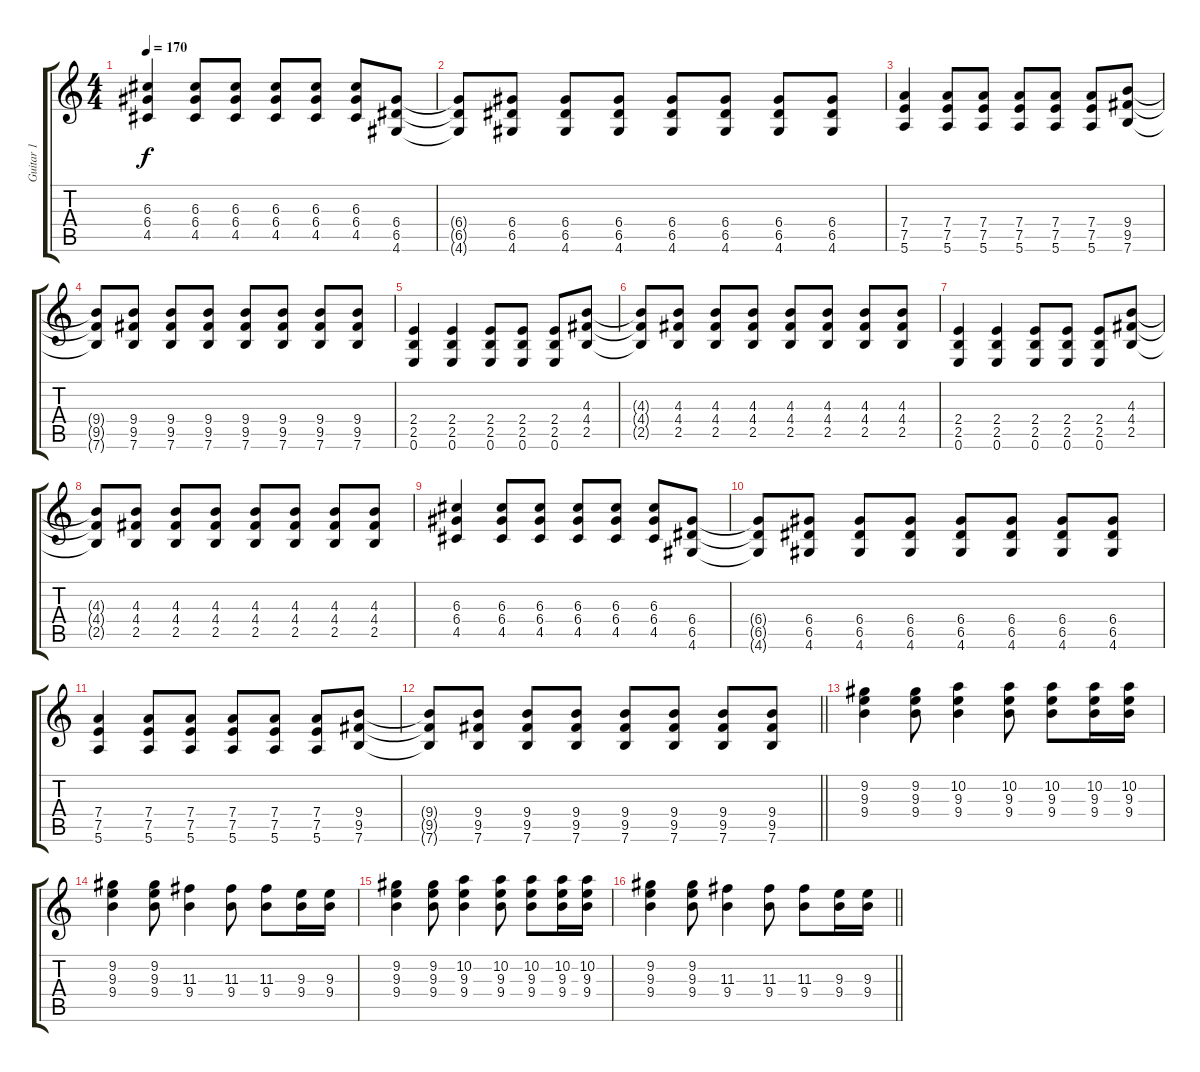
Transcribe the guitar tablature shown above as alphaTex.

\track ("Guitar 1" "Guitar 1") {instrument overdrivenguitar}
\staff {score tabs}
\tuning (E4 B3 G3 D3 A2 E2) {hide}
\ts (4 4)
\tempo 170
\clef g2
\ks c
(6.3 6.4 4.5).4{dy f} (6.3 6.4 4.5).8 (6.3 6.4 4.5).8 (6.3 6.4 4.5).8 (6.3 6.4 4.5).8 (6.3 6.4 4.5).8 (6.4 6.5 4.6).8 |
(6.4{t} 6.5{t} 4.6{t}).8 (6.4 6.5 4.6).8 (6.4 6.5 4.6).8 (6.4 6.5 4.6).8 (6.4 6.5 4.6).8 (6.4 6.5 4.6).8 (6.4 6.5 4.6).8 (6.4 6.5 4.6).8 |
(7.4 7.5 5.6).4 (7.4 7.5 5.6).8 (7.4 7.5 5.6).8 (7.4 7.5 5.6).8 (7.4 7.5 5.6).8 (7.4 7.5 5.6).8 (9.4 9.5 7.6).8 |
(9.4{t} 9.5{t} 7.6{t}).8 (9.4 9.5 7.6).8 (9.4 9.5 7.6).8 (9.4 9.5 7.6).8 (9.4 9.5 7.6).8 (9.4 9.5 7.6).8 (9.4 9.5 7.6).8 (9.4 9.5 7.6).8 |
(2.4 2.5 0.6).4 (2.4 2.5 0.6).4 (2.4 2.5 0.6).8 (2.4 2.5 0.6).8 (2.4 2.5 0.6).8 (4.3 4.4 2.5).8 |
(4.3{t} 4.4{t} 2.5{t}).8 (4.3 4.4 2.5).8 (4.3 4.4 2.5).8 (4.3 4.4 2.5).8 (4.3 4.4 2.5).8 (4.3 4.4 2.5).8 (4.3 4.4 2.5).8 (4.3 4.4 2.5).8 |
(2.4 2.5 0.6).4 (2.4 2.5 0.6).4 (2.4 2.5 0.6).8 (2.4 2.5 0.6).8 (2.4 2.5 0.6).8 (4.3 4.4 2.5).8 |
(4.3{t} 4.4{t} 2.5{t}).8 (4.3 4.4 2.5).8 (4.3 4.4 2.5).8 (4.3 4.4 2.5).8 (4.3 4.4 2.5).8 (4.3 4.4 2.5).8 (4.3 4.4 2.5).8 (4.3 4.4 2.5).8 |
(6.3 6.4 4.5).4 (6.3 6.4 4.5).8 (6.3 6.4 4.5).8 (6.3 6.4 4.5).8 (6.3 6.4 4.5).8 (6.3 6.4 4.5).8 (6.4 6.5 4.6).8 |
(6.4{t} 6.5{t} 4.6{t}).8 (6.4 6.5 4.6).8 (6.4 6.5 4.6).8 (6.4 6.5 4.6).8 (6.4 6.5 4.6).8 (6.4 6.5 4.6).8 (6.4 6.5 4.6).8 (6.4 6.5 4.6).8 |
(7.4 7.5 5.6).4 (7.4 7.5 5.6).8 (7.4 7.5 5.6).8 (7.4 7.5 5.6).8 (7.4 7.5 5.6).8 (7.4 7.5 5.6).8 (9.4 9.5 7.6).8 |
\barLineRight lightlight
(9.4{t} 9.5{t} 7.6{t}).8 (9.4 9.5 7.6).8 (9.4 9.5 7.6).8 (9.4 9.5 7.6).8 (9.4 9.5 7.6).8 (9.4 9.5 7.6).8 (9.4 9.5 7.6).8 (9.4 9.5 7.6).8 |
(9.2 9.3 9.4).4 (9.2 9.3 9.4).8 (10.2 9.3 9.4).4 (10.2 9.3 9.4).8 (10.2 9.3 9.4).8 (10.2 9.3 9.4).16 (10.2 9.3 9.4).16 |
(9.2 9.3 9.4).4 (9.2 9.3 9.4).8 (11.3 9.4).4 (11.3 9.4).8 (11.3 9.4).8 (9.3 9.4).16 (9.3 9.4).16 |
(9.2 9.3 9.4).4 (9.2 9.3 9.4).8 (10.2 9.3 9.4).4 (10.2 9.3 9.4).8 (10.2 9.3 9.4).8 (10.2 9.3 9.4).16 (10.2 9.3 9.4).16 |
\barLineRight lightlight
(9.2 9.3 9.4).4 (9.2 9.3 9.4).8 (11.3 9.4).4 (11.3 9.4).8 (11.3 9.4).8 (9.3 9.4).16 (9.3 9.4).16
